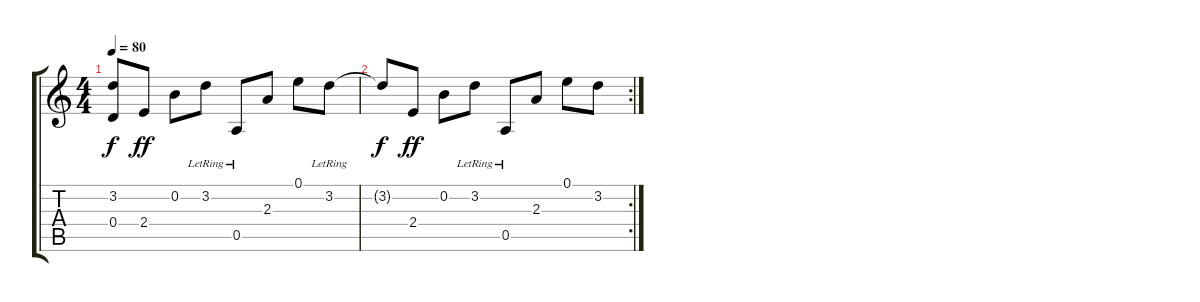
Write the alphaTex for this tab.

\track "" {instrument acousticguitarsteel}
\staff {score tabs}
\tuning (E4 B3 G3 D3 A2 E2) {hide}
\ts (4 4)
\tempo 80
\clef g2
\ks c
(3.2{t} 0.4{t}).8{dy f} 2.4.8{dy ff} 0.2.8 3.2{lr}.8 0.5{lr}.8 2.3.8 0.1.8 3.2{lr}.8 |
\rc 2
3.2{t}.8{dy f} 2.4.8{dy ff} 0.2.8 3.2{lr}.8 0.5{lr}.8 2.3.8 0.1.8 3.2.8
